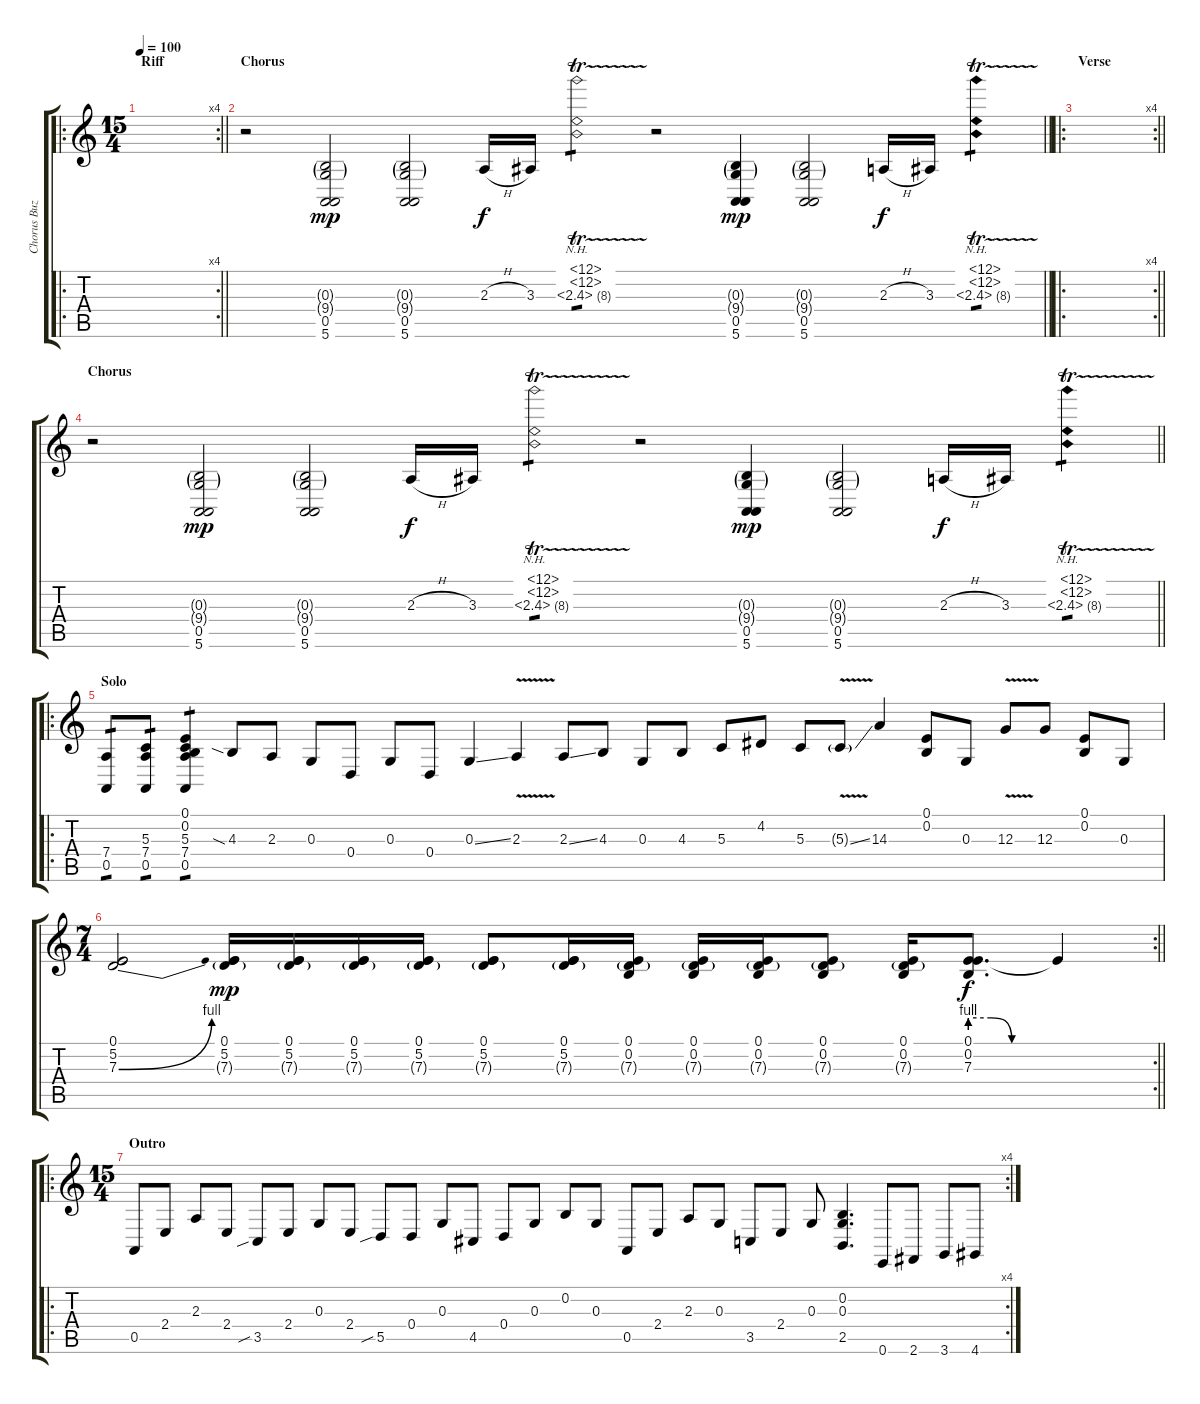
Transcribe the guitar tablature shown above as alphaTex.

\track ("Chorus Buzz" "Chorus Buz") {instrument lead2sawtooth}
\staff {score tabs}
\tuning (E4 B3 G3 D3 A2 E2) {hide}
\ro
\rc 4
\ts (15 4)
\section ("" "Riff")
\tempo 100
\clef g2
\barLineRight lightlight
\ks c
|
\section ("" "Chorus")
\barLineRight lightlight
r.2 (0.3{g} 9.4{g} 0.5 5.6).2{dy mp} (0.3{g} 9.4{g} 0.5 5.6).2 2.3{h}.16{dy f} 3.3.16 (0.1{nh} 0.2{nh} 2.3{nh tr (8 16)}).2{tp 1} r.2 (0.3{g} 9.4{g} 0.5 5.6).4{dy mp} (0.3{g} 9.4{g} 0.5 5.6).2 2.3{h}.16{dy f} 3.3.16 (0.1{nh} 0.2{nh} 2.3{nh tr (8 16)}).4{tp 1} |
\ro
\rc 4
\section ("" "Verse")
\barLineRight lightlight
|
\section ("" "Chorus")
\barLineRight lightlight
r.2 (0.3{g} 9.4{g} 0.5 5.6).2{dy mp} (0.3{g} 9.4{g} 0.5 5.6).2 2.3{h}.16{dy f} 3.3.16 (0.1{nh} 0.2{nh} 2.3{nh tr (8 16)}).2{tp 1} r.2 (0.3{g} 9.4{g} 0.5 5.6).4{dy mp} (0.3{g} 9.4{g} 0.5 5.6).2 2.3{h}.16{dy f} 3.3.16 (0.1{nh} 0.2{nh} 2.3{nh tr (8 16)}).4{tp 1} |
\ro
\section ("" "Solo")
(7.4 0.5).8{tp 1} (5.3 7.4 0.5).8{tp 1} (0.1 0.2 5.3 7.4 0.5).4{tp 1} 4.3{sia}.8 2.3.8 0.3.8 0.4.8 0.3.8 0.4.8 0.3{ss}.4 2.3{v}.4 2.3{ss}.8 4.3.8 0.3.8 4.3.8 5.3.8 4.2.8 5.3.8 5.3{v ss g}.8 14.3.4 (0.1 0.2).8 0.3.8 12.3{v}.8 12.3.8 (0.1 0.2).8 0.3.8 |
\rc 2
\ts (7 4)
\barLineRight lightlight
(0.1 5.2 7.3{be (bend 0 0 60 4)}).2 (0.1 5.2 7.3{g}).16{dy mp} (0.1 5.2 7.3{g}).16 (0.1 5.2 7.3{g}).16 (0.1 5.2 7.3{g}).16 (0.1 5.2 7.3{g}).8 (0.1 5.2 7.3{g}).16 (0.1 0.2 7.3{g}).16 (0.1 0.2 7.3{g}).16 (0.1 0.2 7.3{g}).16 (0.1 0.2 7.3{g}).8 (0.1 0.2 7.3{g}).16 (0.1 0.2 7.3{be (custom 0 4 15 4 30 0 60 0)}).8{d dy f} 0.1{t}.4 |
\ro
\rc 4
\ts (15 4)
\section ("" "Outro")
0.5.8 2.4.8 2.3.8 2.4.8 3.5{sib}.8 2.4.8 0.3.8 2.4.8 5.5{sib}.8 0.4.8 0.3.8 4.5.8 0.4.8 0.3.8 0.2.8 0.3.8 0.5.8 2.4.8 2.3.8 0.3.8 3.5.8 2.4.8 0.3.8 (0.2 0.3 2.5).4{d} 0.6.8 2.6.8 3.6.8 4.6.8
